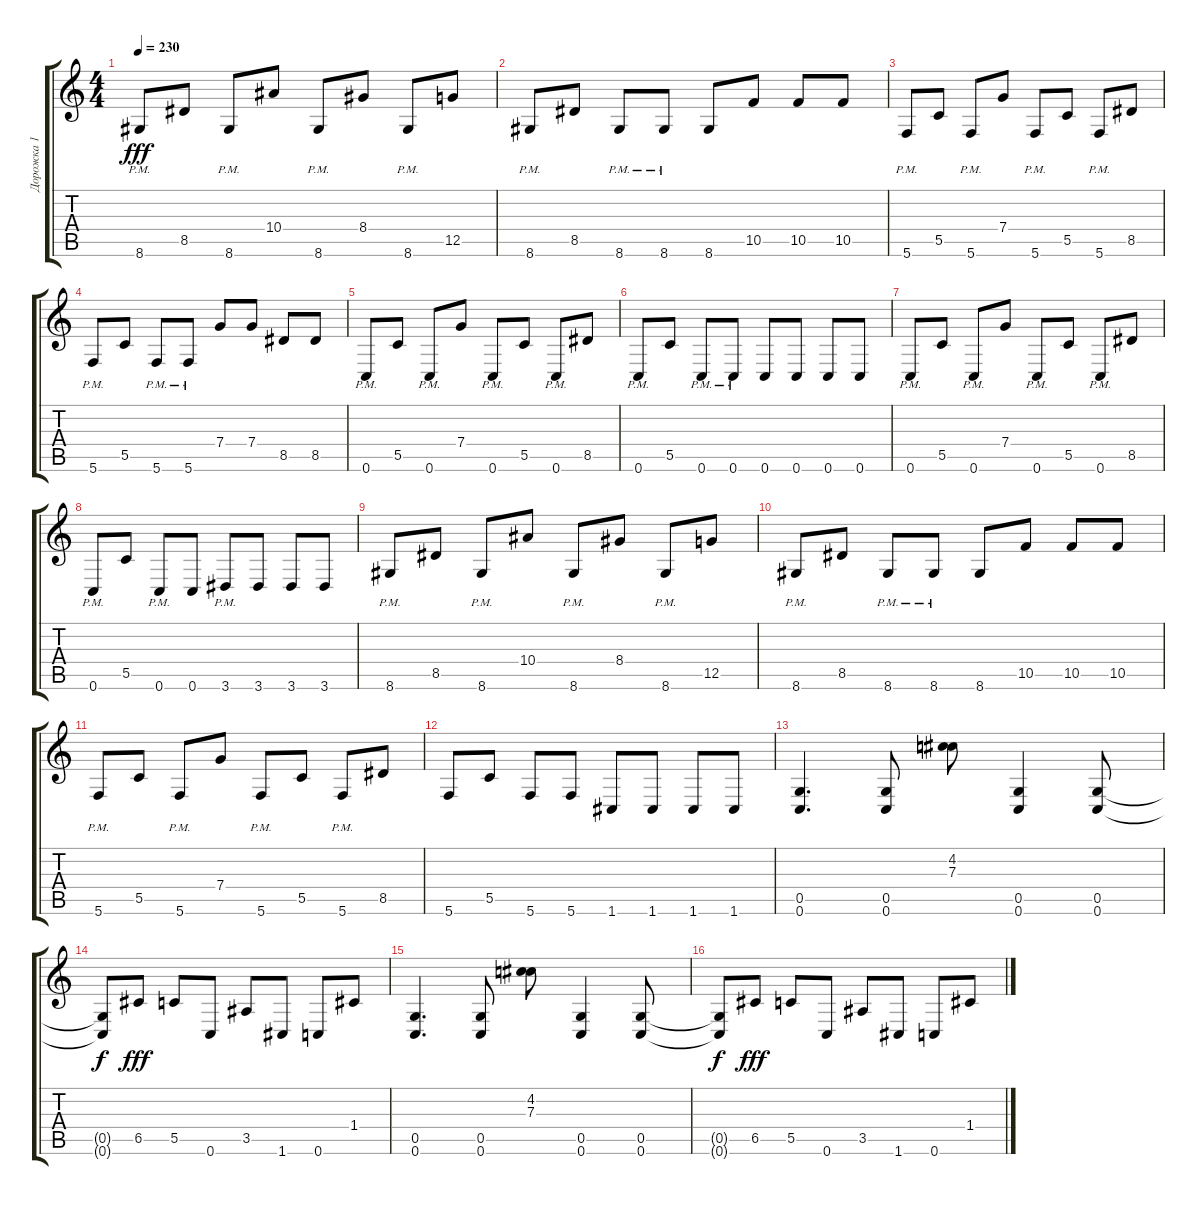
\track ("Дорожка 1" "Дорожка 1") {instrument distortionguitar}
\staff {score tabs}
\tuning (D4 A3 F3 C3 G2 C2) {hide}
\ts (4 4)
\tempo 230
\clef g2
\ks c
8.6{pm}.8{dy fff} 8.5.8 8.6{pm}.8 10.4.8 8.6{pm}.8 8.4.8 8.6{pm}.8 12.5.8 |
8.6{pm}.8 8.5.8 8.6{pm}.8 8.6{pm}.8 8.6.8 10.5.8 10.5.8 10.5.8 |
5.6{pm}.8 5.5.8 5.6{pm}.8 7.4.8 5.6{pm}.8 5.5.8 5.6{pm}.8 8.5.8 |
5.6{pm}.8 5.5.8 5.6{pm}.8 5.6{pm}.8 7.4.8 7.4.8 8.5.8 8.5.8 |
0.6{pm}.8 5.5.8 0.6{pm}.8 7.4.8 0.6{pm}.8 5.5.8 0.6{pm}.8 8.5.8 |
0.6{pm}.8 5.5.8 0.6{pm}.8 0.6{pm}.8 0.6.8 0.6.8 0.6.8 0.6.8 |
0.6{pm}.8 5.5.8 0.6{pm}.8 7.4.8 0.6{pm}.8 5.5.8 0.6{pm}.8 8.5.8 |
0.6{pm}.8 5.5.8 0.6{pm}.8 0.6.8 3.6{pm}.8 3.6.8 3.6.8 3.6.8 |
8.6{pm}.8 8.5.8 8.6{pm}.8 10.4.8 8.6{pm}.8 8.4.8 8.6{pm}.8 12.5.8 |
8.6{pm}.8 8.5.8 8.6{pm}.8 8.6{pm}.8 8.6.8 10.5.8 10.5.8 10.5.8 |
5.6{pm}.8 5.5.8 5.6{pm}.8 7.4.8 5.6{pm}.8 5.5.8 5.6{pm}.8 8.5.8 |
5.6.8 5.5.8 5.6.8 5.6.8 1.6.8 1.6.8 1.6.8 1.6.8 |
(0.5 0.6).4{d} (0.5 0.6).8 (4.2 7.3).8 (0.5 0.6).4 (0.5 0.6).8 |
(0.5{t} 0.6{t}).8{dy f} 6.5.8{dy fff} 5.5.8 0.6.8 3.5.8 1.6.8 0.6.8 1.4.8 |
(0.5 0.6).4{d} (0.5 0.6).8 (4.2 7.3).8 (0.5 0.6).4 (0.5 0.6).8 |
(0.5{t} 0.6{t}).8{dy f} 6.5.8{dy fff} 5.5.8 0.6.8 3.5.8 1.6.8 0.6.8 1.4.8
